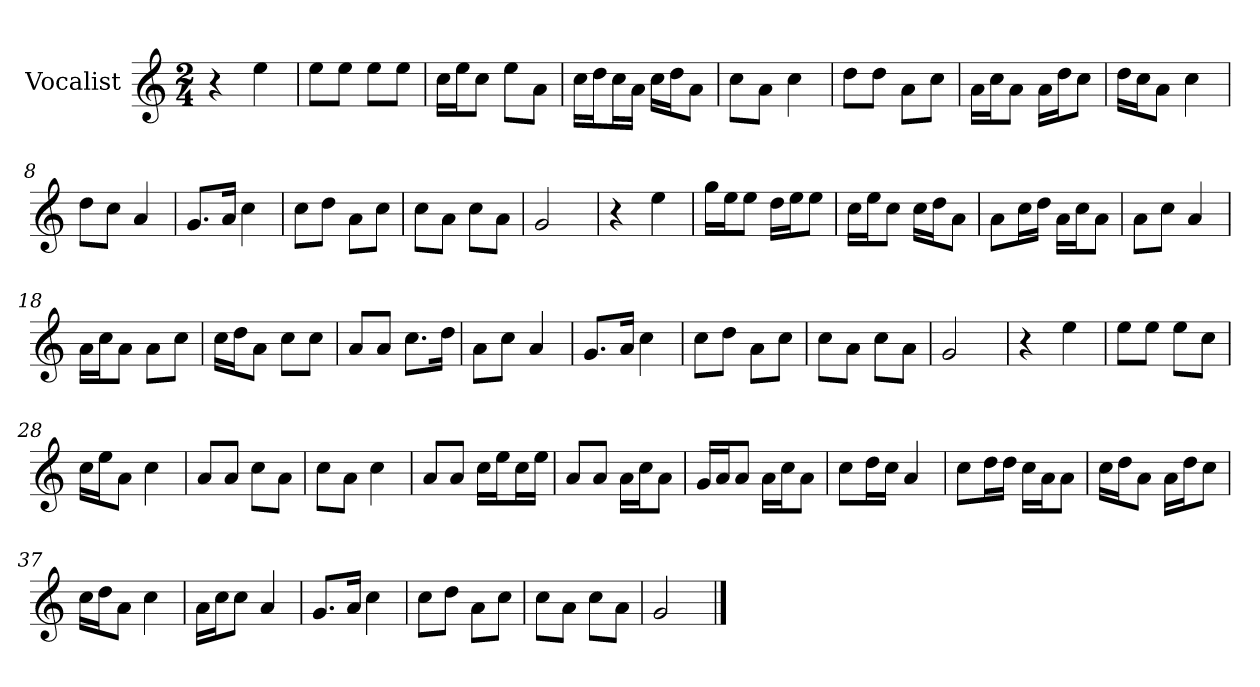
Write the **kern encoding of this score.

**kern
*part1
*staff1
*I"Vocalist
*k[]
*C:
*M2/4
=
4r
4ee
=1
8eeL
8eeJ
8eeL
8eeJ
=2
16ccLL
16eeJ
8ccJ
8eeL
8aJ
=3
16ccLL
16ddJ
16ccL
16aJJ
16ccLL
16ddJ
8aJ
=4
8ccL
8aJ
4cc
=5
8ddL
8ddJ
8aL
8ccJ
=6
16aLL
16ccJ
8aJ
16aLL
16ddJ
8ccJ
=7
16ddLL
16ccJ
8aJ
4cc
=8
8ddL
8ccJ
4a
=9
8.gL
16aJk
4cc
=10
8ccL
8ddJ
8aL
8ccJ
=11
8ccL
8aJ
8ccL
8aJ
=12
2g
=13
4r
4ee
=14
16ggLL
16eeJ
8eeJ
16ddLL
16eeJ
8eeJ
=15
16ccLL
16eeJ
8ccJ
16ccLL
16ddJ
8aJ
=16
8aL
16ccL
16ddJJ
16aLL
16ccJ
8aJ
=17
8aL
8ccJ
4a
=18
16aLL
16ccJ
8aJ
8aL
8ccJ
=19
16ccLL
16ddJ
8aJ
8ccL
8ccJ
=20
8aL
8aJ
8.ccL
16ddJk
=21
8aL
8ccJ
4a
=22
8.gL
16aJk
4cc
=23
8ccL
8ddJ
8aL
8ccJ
=24
8ccL
8aJ
8ccL
8aJ
=25
2g
=26
4r
4ee
=27
8eeL
8eeJ
8eeL
8ccJ
=28
16ccLL
16eeJ
8aJ
4cc
=29
8aL
8aJ
8ccL
8aJ
=30
8ccL
8aJ
4cc
=31
8aL
8aJ
16ccLL
16eeJ
16ccL
16eeJJ
=32
8aL
8aJ
16aLL
16ccJ
8aJ
=33
16gLL
16aJ
8aJ
16aLL
16ccJ
8aJ
=34
8ccL
16ddL
16ccJJ
4a
=35
8ccL
16ddL
16ddJJ
16ccLL
16aJ
8aJ
=36
16ccLL
16ddJ
8aJ
16aLL
16ddJ
8ccJ
=37
16ccLL
16ddJ
8aJ
4cc
=38
16aLL
16ccJ
8ccJ
4a
=39
8.gL
16aJk
4cc
=40
8ccL
8ddJ
8aL
8ccJ
=41
8ccL
8aJ
8ccL
8aJ
=42
2g
==
*-
